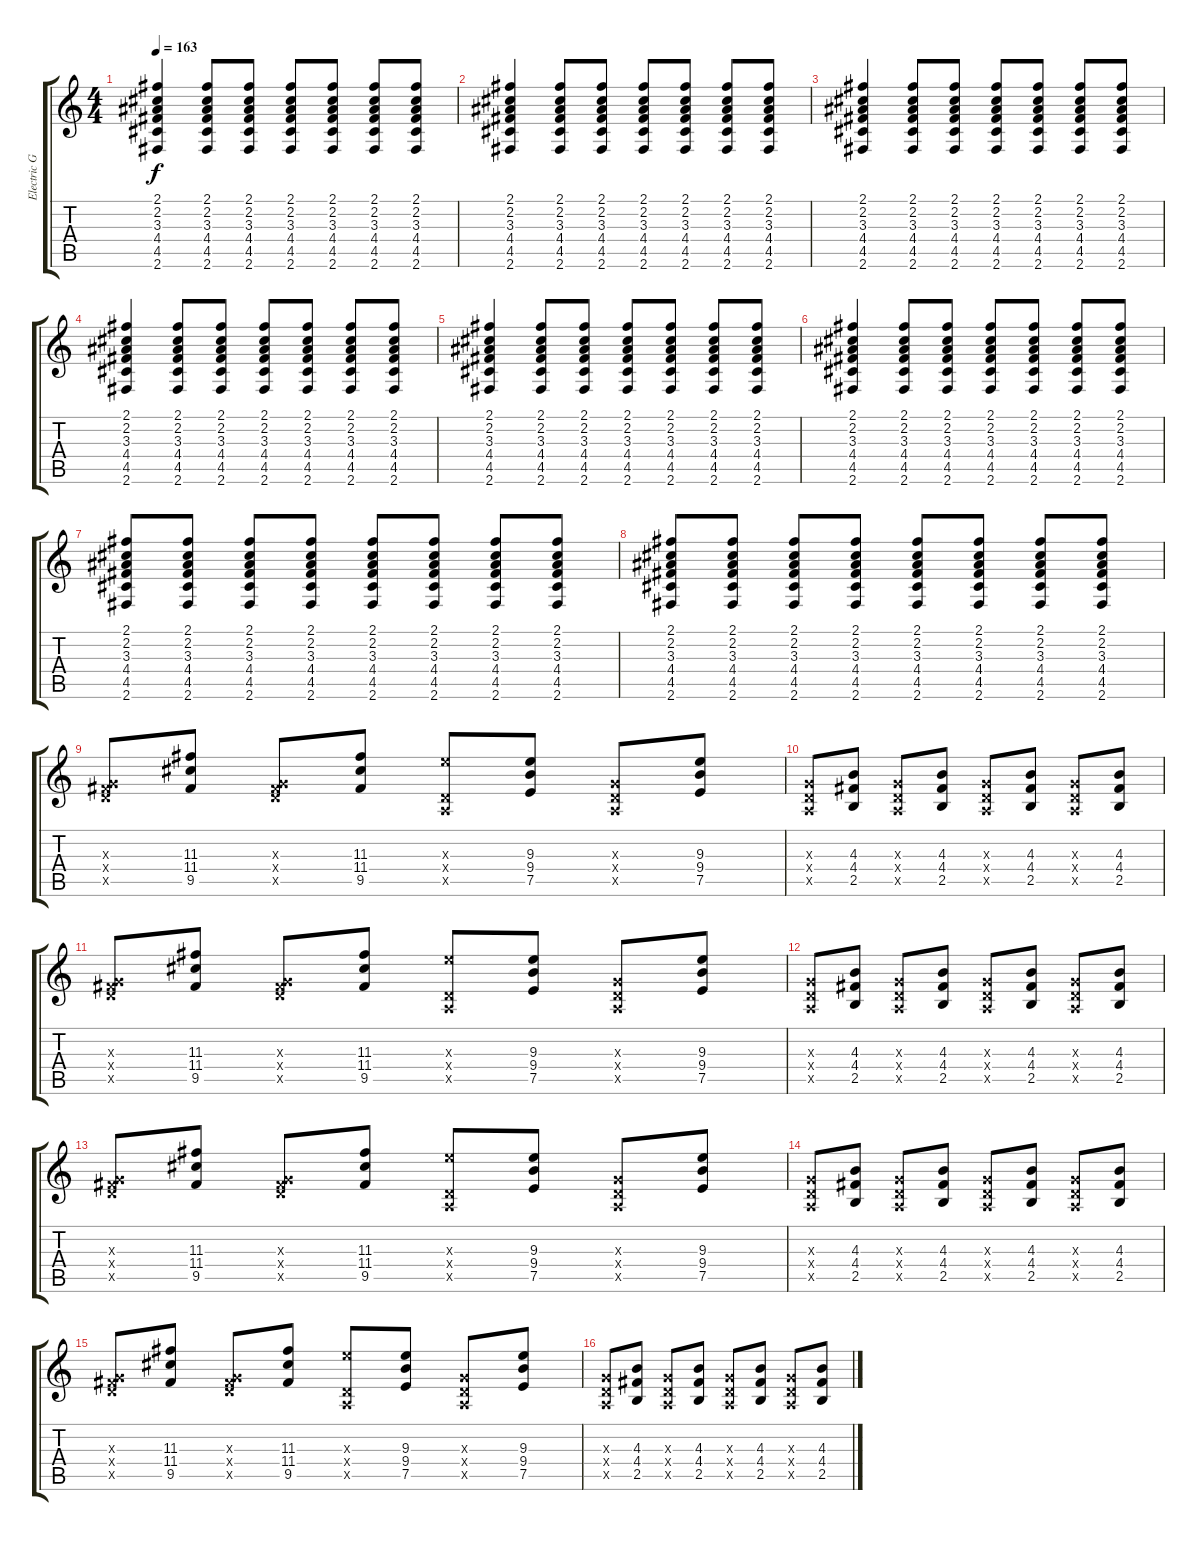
\track ("Electric Guitar" "Electric G") {instrument electricguitarclean}
\staff {score tabs}
\tuning (E4 B3 G3 D3 A2 E2) {hide}
\ts (4 4)
\tempo 163
\clef g2
\ks c
(2.1 2.2 3.3 4.4 4.5 2.6).4{dy f instrument electricguitarclean} (2.1 2.2 3.3 4.4 4.5 2.6).8 (2.1 2.2 3.3 4.4 4.5 2.6).8 (2.1 2.2 3.3 4.4 4.5 2.6).8 (2.1 2.2 3.3 4.4 4.5 2.6).8 (2.1 2.2 3.3 4.4 4.5 2.6).8 (2.1 2.2 3.3 4.4 4.5 2.6).8 |
(2.1 2.2 3.3 4.4 4.5 2.6).4 (2.1 2.2 3.3 4.4 4.5 2.6).8 (2.1 2.2 3.3 4.4 4.5 2.6).8 (2.1 2.2 3.3 4.4 4.5 2.6).8 (2.1 2.2 3.3 4.4 4.5 2.6).8 (2.1 2.2 3.3 4.4 4.5 2.6).8 (2.1 2.2 3.3 4.4 4.5 2.6).8 |
(2.1 2.2 3.3 4.4 4.5 2.6).4 (2.1 2.2 3.3 4.4 4.5 2.6).8 (2.1 2.2 3.3 4.4 4.5 2.6).8 (2.1 2.2 3.3 4.4 4.5 2.6).8 (2.1 2.2 3.3 4.4 4.5 2.6).8 (2.1 2.2 3.3 4.4 4.5 2.6).8 (2.1 2.2 3.3 4.4 4.5 2.6).8 |
(2.1 2.2 3.3 4.4 4.5 2.6).4 (2.1 2.2 3.3 4.4 4.5 2.6).8 (2.1 2.2 3.3 4.4 4.5 2.6).8 (2.1 2.2 3.3 4.4 4.5 2.6).8 (2.1 2.2 3.3 4.4 4.5 2.6).8 (2.1 2.2 3.3 4.4 4.5 2.6).8 (2.1 2.2 3.3 4.4 4.5 2.6).8 |
(2.1 2.2 3.3 4.4 4.5 2.6).4 (2.1 2.2 3.3 4.4 4.5 2.6).8 (2.1 2.2 3.3 4.4 4.5 2.6).8 (2.1 2.2 3.3 4.4 4.5 2.6).8 (2.1 2.2 3.3 4.4 4.5 2.6).8 (2.1 2.2 3.3 4.4 4.5 2.6).8 (2.1 2.2 3.3 4.4 4.5 2.6).8 |
(2.1 2.2 3.3 4.4 4.5 2.6).4 (2.1 2.2 3.3 4.4 4.5 2.6).8 (2.1 2.2 3.3 4.4 4.5 2.6).8 (2.1 2.2 3.3 4.4 4.5 2.6).8 (2.1 2.2 3.3 4.4 4.5 2.6).8 (2.1 2.2 3.3 4.4 4.5 2.6).8 (2.1 2.2 3.3 4.4 4.5 2.6).8 |
(2.1 2.2 3.3 4.4 4.5 2.6).8 (2.1 2.2 3.3 4.4 4.5 2.6).8 (2.1 2.2 3.3 4.4 4.5 2.6).8 (2.1 2.2 3.3 4.4 4.5 2.6).8 (2.1 2.2 3.3 4.4 4.5 2.6).8 (2.1 2.2 3.3 4.4 4.5 2.6).8 (2.1 2.2 3.3 4.4 4.5 2.6).8 (2.1 2.2 3.3 4.4 4.5 2.6).8 |
(2.1 2.2 3.3 4.4 4.5 2.6).8 (2.1 2.2 3.3 4.4 4.5 2.6).8 (2.1 2.2 3.3 4.4 4.5 2.6).8 (2.1 2.2 3.3 4.4 4.5 2.6).8 (2.1 2.2 3.3 4.4 4.5 2.6).8 (2.1 2.2 3.3 4.4 4.5 2.6).8 (2.1 2.2 3.3 4.4 4.5 2.6).8 (2.1 2.2 3.3 4.4 4.5 2.6).8 |
(0.3{x} 0.4{x} 9.5{x}).8 (11.3 11.4 9.5).8 (0.3{x} 0.4{x} 9.5{x}).8 (11.3 11.4 9.5).8 (9.3{x} 0.4{x} 0.5{x}).8 (9.3 9.4 7.5).8 (0.3{x} 0.4{x} 0.5{x}).8 (9.3 9.4 7.5).8 |
(0.3{x} 0.4{x} 0.5{x}).8 (4.3 4.4 2.5).8 (0.3{x} 0.4{x} 0.5{x}).8 (4.3 4.4 2.5).8 (0.3{x} 0.4{x} 0.5{x}).8 (4.3 4.4 2.5).8 (0.3{x} 0.4{x} 0.5{x}).8 (4.3 4.4 2.5).8 |
(0.3{x} 0.4{x} 9.5{x}).8 (11.3 11.4 9.5).8 (0.3{x} 0.4{x} 9.5{x}).8 (11.3 11.4 9.5).8 (9.3{x} 0.4{x} 0.5{x}).8 (9.3 9.4 7.5).8 (0.3{x} 0.4{x} 0.5{x}).8 (9.3 9.4 7.5).8 |
(0.3{x} 0.4{x} 0.5{x}).8 (4.3 4.4 2.5).8 (0.3{x} 0.4{x} 0.5{x}).8 (4.3 4.4 2.5).8 (0.3{x} 0.4{x} 0.5{x}).8 (4.3 4.4 2.5).8 (0.3{x} 0.4{x} 0.5{x}).8 (4.3 4.4 2.5).8 |
(0.3{x} 0.4{x} 9.5{x}).8 (11.3 11.4 9.5).8 (0.3{x} 0.4{x} 9.5{x}).8 (11.3 11.4 9.5).8 (9.3{x} 0.4{x} 0.5{x}).8 (9.3 9.4 7.5).8 (0.3{x} 0.4{x} 0.5{x}).8 (9.3 9.4 7.5).8 |
(0.3{x} 0.4{x} 0.5{x}).8 (4.3 4.4 2.5).8 (0.3{x} 0.4{x} 0.5{x}).8 (4.3 4.4 2.5).8 (0.3{x} 0.4{x} 0.5{x}).8 (4.3 4.4 2.5).8 (0.3{x} 0.4{x} 0.5{x}).8 (4.3 4.4 2.5).8 |
(0.3{x} 0.4{x} 9.5{x}).8 (11.3 11.4 9.5).8 (0.3{x} 0.4{x} 9.5{x}).8 (11.3 11.4 9.5).8 (9.3{x} 0.4{x} 0.5{x}).8 (9.3 9.4 7.5).8 (0.3{x} 0.4{x} 0.5{x}).8 (9.3 9.4 7.5).8 |
(0.3{x} 0.4{x} 0.5{x}).8 (4.3 4.4 2.5).8 (0.3{x} 0.4{x} 0.5{x}).8 (4.3 4.4 2.5).8 (0.3{x} 0.4{x} 0.5{x}).8 (4.3 4.4 2.5).8 (0.3{x} 0.4{x} 0.5{x}).8 (4.3 4.4 2.5).8
